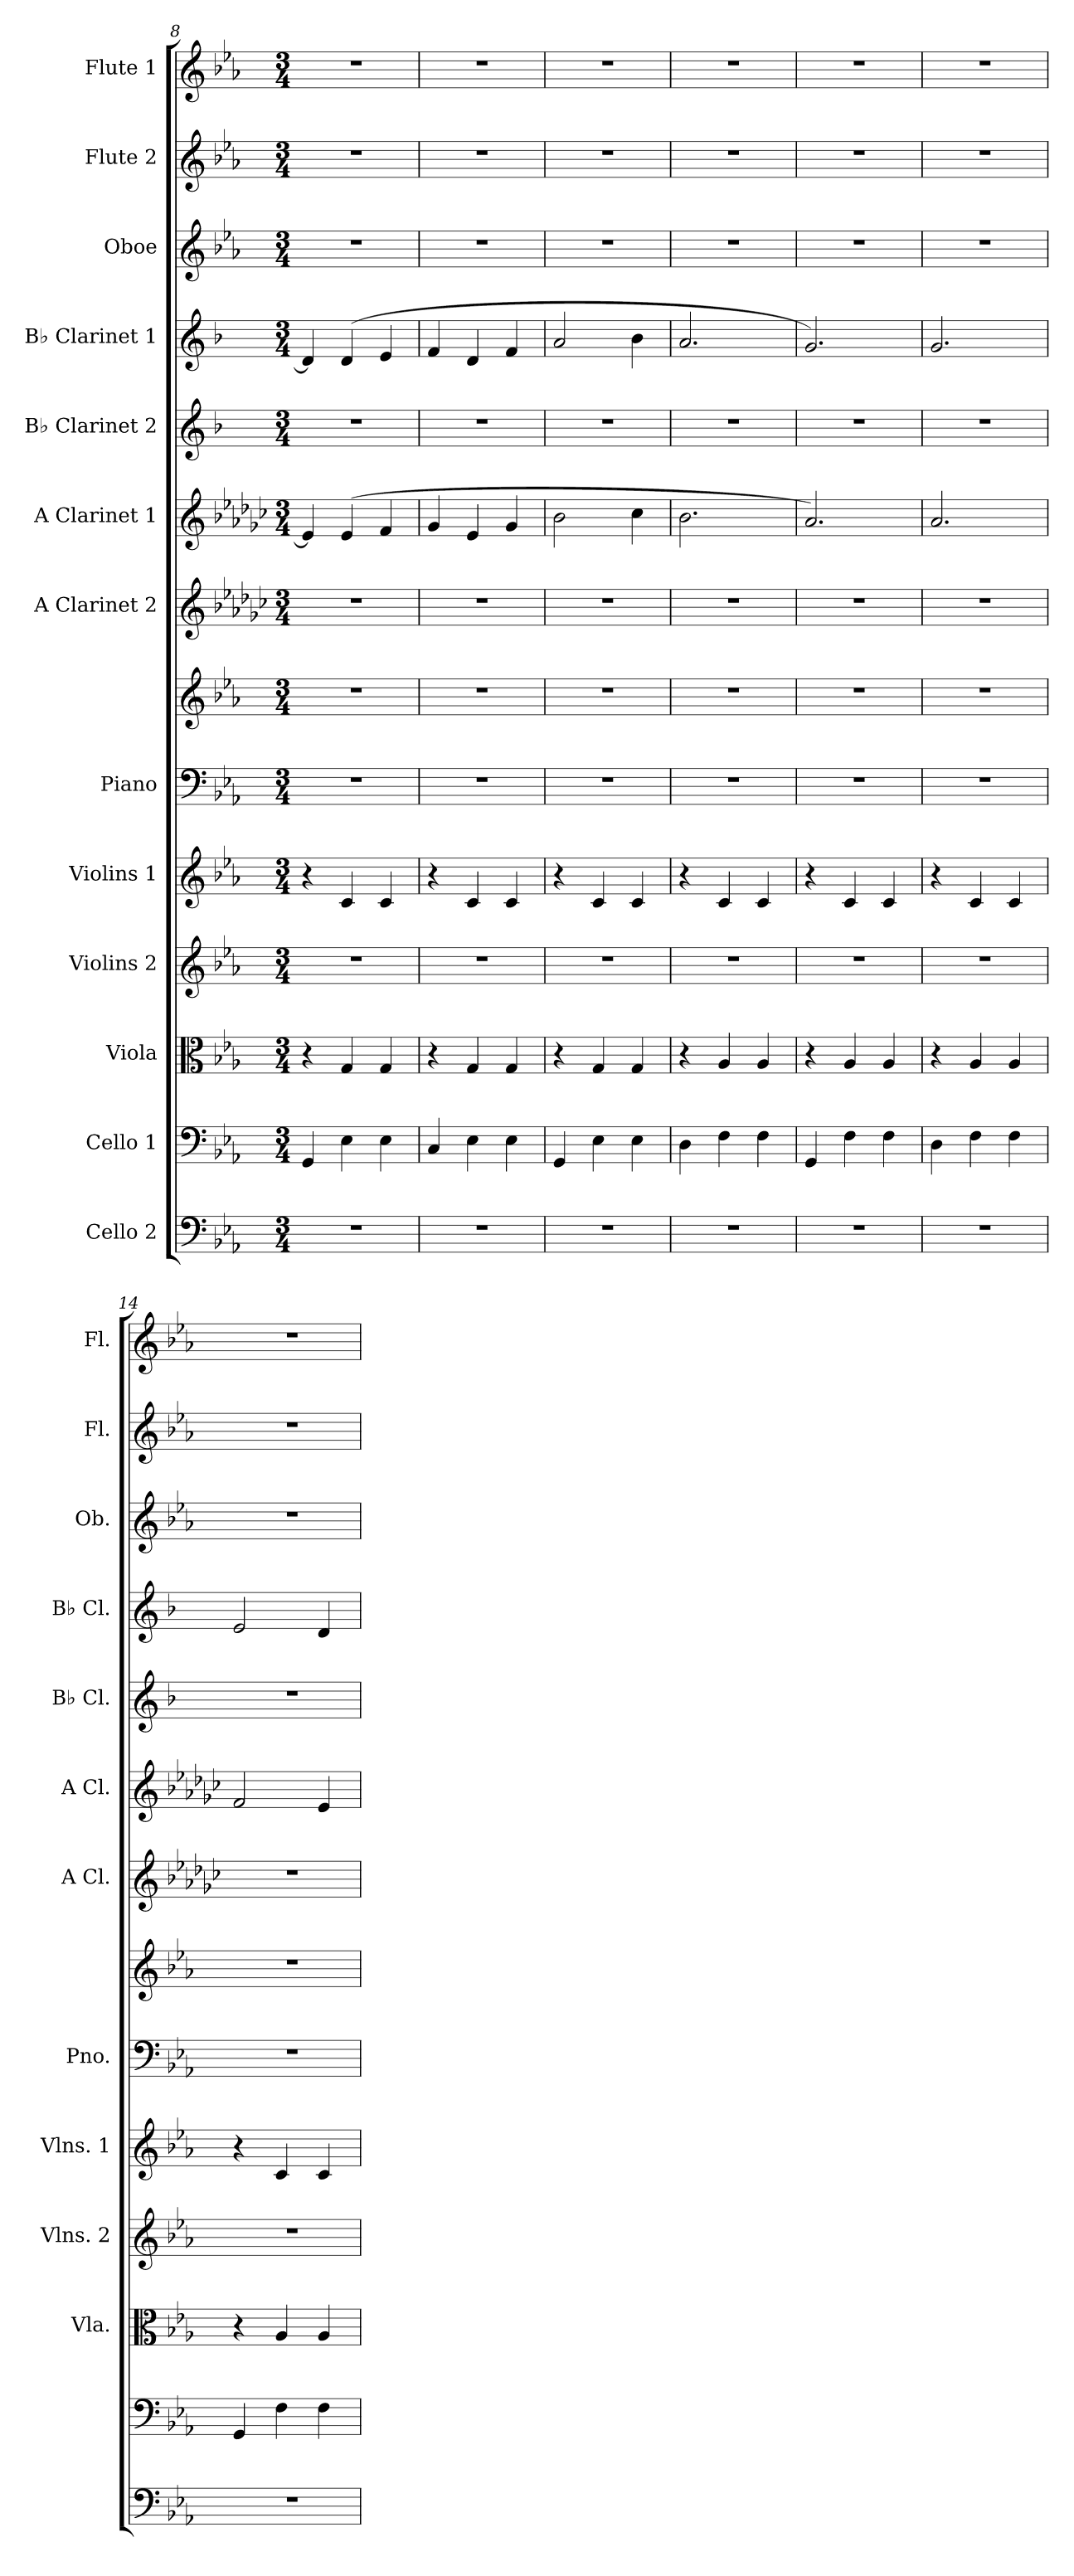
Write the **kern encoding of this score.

**kern	**kern	**kern	**kern	**kern	**kern	**kern	**kern	**kern	**kern	**kern	**kern	**kern	**kern
*part13	*part12	*part11	*part10	*part9	*part8	*part8	*part7	*part6	*part5	*part4	*part3	*part2	*part1
*staff14	*staff13	*staff12	*staff11	*staff10	*staff9	*staff8	*staff7	*staff6	*staff5	*staff4	*staff3	*staff2	*staff1
*I"Cello 2	*I"Cello 1	*I"Viola	*I"Violins 2	*I"Violins 1	*I"Piano	*	*I"A Clarinet 2	*I"A Clarinet 1	*I"B♭ Clarinet 2	*I"B♭ Clarinet 1	*I"Oboe	*I"Flute 2	*I"Flute 1
*	*	*I'Vla.	*I'Vlns. 2	*I'Vlns. 1	*I'Pno.	*	*I'A Cl.	*I'A Cl.	*I'B♭ Cl.	*I'B♭ Cl.	*I'Ob.	*I'Fl.	*I'Fl.
*clefF4	*clefF4	*clefC3	*clefG2	*clefG2	*clefF4	*clefG2	*clefG2	*clefG2	*clefG2	*clefG2	*clefG2	*clefG2	*clefG2
*	*	*	*	*	*	*	*ITrd2c3	*ITrd2c3	*ITrd1c2	*ITrd1c2	*	*	*
*k[b-e-a-]	*k[b-e-a-]	*k[b-e-a-]	*k[b-e-a-]	*k[b-e-a-]	*k[b-e-a-]	*k[b-e-a-]	*k[b-e-a-]	*k[b-e-a-]	*k[b-e-a-]	*k[b-e-a-]	*k[b-e-a-]	*k[b-e-a-]	*k[b-e-a-]
*E-:	*E-:	*E-:	*E-:	*E-:	*E-:	*E-:	*E-:	*E-:	*E-:	*E-:	*E-:	*E-:	*E-:
*M3/4	*M3/4	*M3/4	*M3/4	*M3/4	*M3/4	*M3/4	*M3/4	*M3/4	*M3/4	*M3/4	*M3/4	*M3/4	*M3/4
=8	=8	=8	=8	=8	=8	=8	=8	=8	=8	=8	=8	=8	=8
2.r	4GG/	4r	2.r	4r	2.r	2.r	2.r	4c/]	2.r	4c/]	2.r	2.r	2.r
.	4E-\	4G/	.	4c/	.	.	.	(4c/	.	(4c/	.	.	.
.	4E-\	4G/	.	4c/	.	.	.	4d/	.	4d/	.	.	.
!!LO:PB:g=z
=9	=9	=9	=9	=9	=9	=9	=9	=9	=9	=9	=9	=9	=9
2.r	4C/	4r	2.r	4r	2.r	2.r	2.r	4e-/	2.r	4e-/	2.r	2.r	2.r
.	4E-\	4G/	.	4c/	.	.	.	4c/	.	4c/	.	.	.
.	4E-\	4G/	.	4c/	.	.	.	4e-/	.	4e-/	.	.	.
=10	=10	=10	=10	=10	=10	=10	=10	=10	=10	=10	=10	=10	=10
2.r	4GG/	4r	2.r	4r	2.r	2.r	2.r	2g\	2.r	2g/	2.r	2.r	2.r
.	4E-\	4G/	.	4c/	.	.	.	.	.	.	.	.	.
.	4E-\	4G/	.	4c/	.	.	.	4a-\	.	4a-\	.	.	.
=11	=11	=11	=11	=11	=11	=11	=11	=11	=11	=11	=11	=11	=11
2.r	4D\	4r	2.r	4r	2.r	2.r	2.r	2.g\	2.r	2.g/	2.r	2.r	2.r
.	4F\	4A-/	.	4c/	.	.	.	.	.	.	.	.	.
.	4F\	4A-/	.	4c/	.	.	.	.	.	.	.	.	.
=12	=12	=12	=12	=12	=12	=12	=12	=12	=12	=12	=12	=12	=12
2.r	4GG/	4r	2.r	4r	2.r	2.r	2.r	2.f/)	2.r	2.f/)	2.r	2.r	2.r
.	4F\	4A-/	.	4c/	.	.	.	.	.	.	.	.	.
.	4F\	4A-/	.	4c/	.	.	.	.	.	.	.	.	.
=13	=13	=13	=13	=13	=13	=13	=13	=13	=13	=13	=13	=13	=13
2.r	4D\	4r	2.r	4r	2.r	2.r	2.r	2.f/	2.r	2.f/	2.r	2.r	2.r
.	4F\	4A-/	.	4c/	.	.	.	.	.	.	.	.	.
.	4F\	4A-/	.	4c/	.	.	.	.	.	.	.	.	.
=14	=14	=14	=14	=14	=14	=14	=14	=14	=14	=14	=14	=14	=14
2.r	4GG/	4r	2.r	4r	2.r	2.r	2.r	2d/	2.r	2d/	2.r	2.r	2.r
.	4F\	4A-/	.	4c/	.	.	.	.	.	.	.	.	.
.	4F\	4A-/	.	4c/	.	.	.	4c/	.	4c/	.	.	.
=	=	=	=	=	=	=	=	=	=	=	=	=	=
*-	*-	*-	*-	*-	*-	*-	*-	*-	*-	*-	*-	*-	*-
